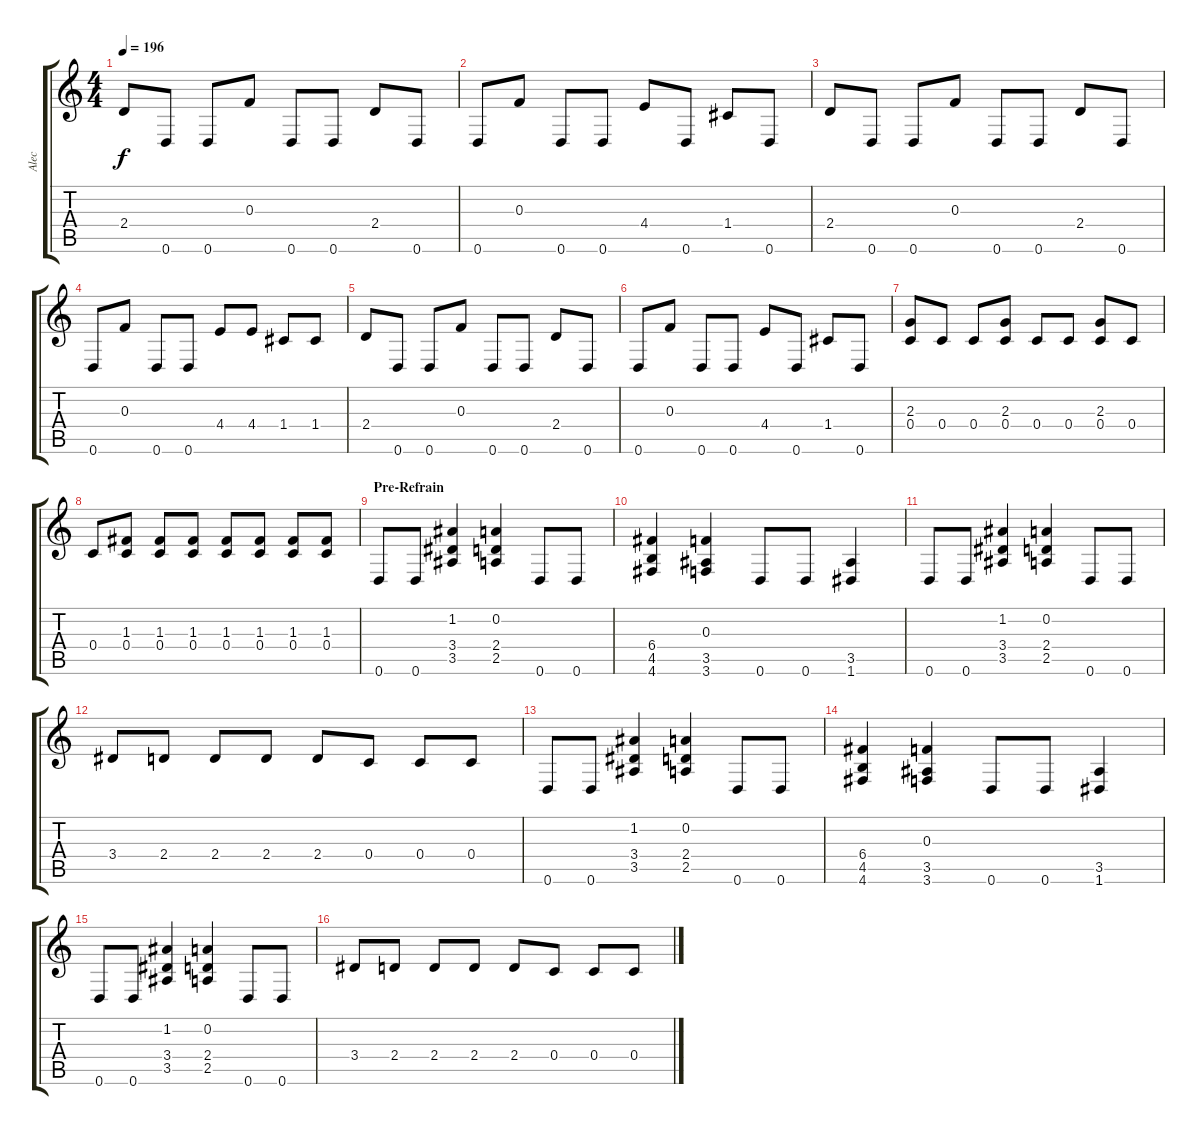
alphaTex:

\track ("Alec" "Alec") {instrument distortionguitar}
\staff {score tabs}
\tuning (D4 A3 F3 C3 G2 D2) {hide}
\ts (4 4)
\tempo 196
\clef g2
\ks c
2.4.8{dy f} 0.6.8 0.6.8 0.3.8 0.6.8 0.6.8 2.4.8 0.6.8 |
0.6.8 0.3.8 0.6.8 0.6.8 4.4.8 0.6.8 1.4.8 0.6.8 |
2.4.8 0.6.8 0.6.8 0.3.8 0.6.8 0.6.8 2.4.8 0.6.8 |
0.6.8 0.3.8 0.6.8 0.6.8 4.4.8 4.4.8 1.4.8 1.4.8 |
2.4.8 0.6.8 0.6.8 0.3.8 0.6.8 0.6.8 2.4.8 0.6.8 |
0.6.8 0.3.8 0.6.8 0.6.8 4.4.8 0.6.8 1.4.8 0.6.8 |
(2.3 0.4).8 0.4.8 0.4.8 (2.3 0.4).8 0.4.8 0.4.8 (2.3 0.4).8 0.4.8 |
0.4.8 (1.3 0.4).8 (1.3 0.4).8 (1.3 0.4).8 (1.3 0.4).8 (1.3 0.4).8 (1.3 0.4).8 (1.3 0.4).8 |
\section ("" "Pre-Refrain")
0.6.8 0.6.8 (1.2 3.4 3.5).4 (0.2 2.4 2.5).4 0.6.8 0.6.8 |
(6.4 4.5 4.6).4 (0.3 3.5 3.6).4 0.6.8 0.6.8 (3.5 1.6).4 |
0.6.8 0.6.8 (1.2 3.4 3.5).4 (0.2 2.4 2.5).4 0.6.8 0.6.8 |
3.4.8 2.4.8 2.4.8 2.4.8 2.4.8 0.4.8 0.4.8 0.4.8 |
0.6.8 0.6.8 (1.2 3.4 3.5).4 (0.2 2.4 2.5).4 0.6.8 0.6.8 |
(6.4 4.5 4.6).4 (0.3 3.5 3.6).4 0.6.8 0.6.8 (3.5 1.6).4 |
0.6.8 0.6.8 (1.2 3.4 3.5).4 (0.2 2.4 2.5).4 0.6.8 0.6.8 |
3.4.8 2.4.8 2.4.8 2.4.8 2.4.8 0.4.8 0.4.8 0.4.8
